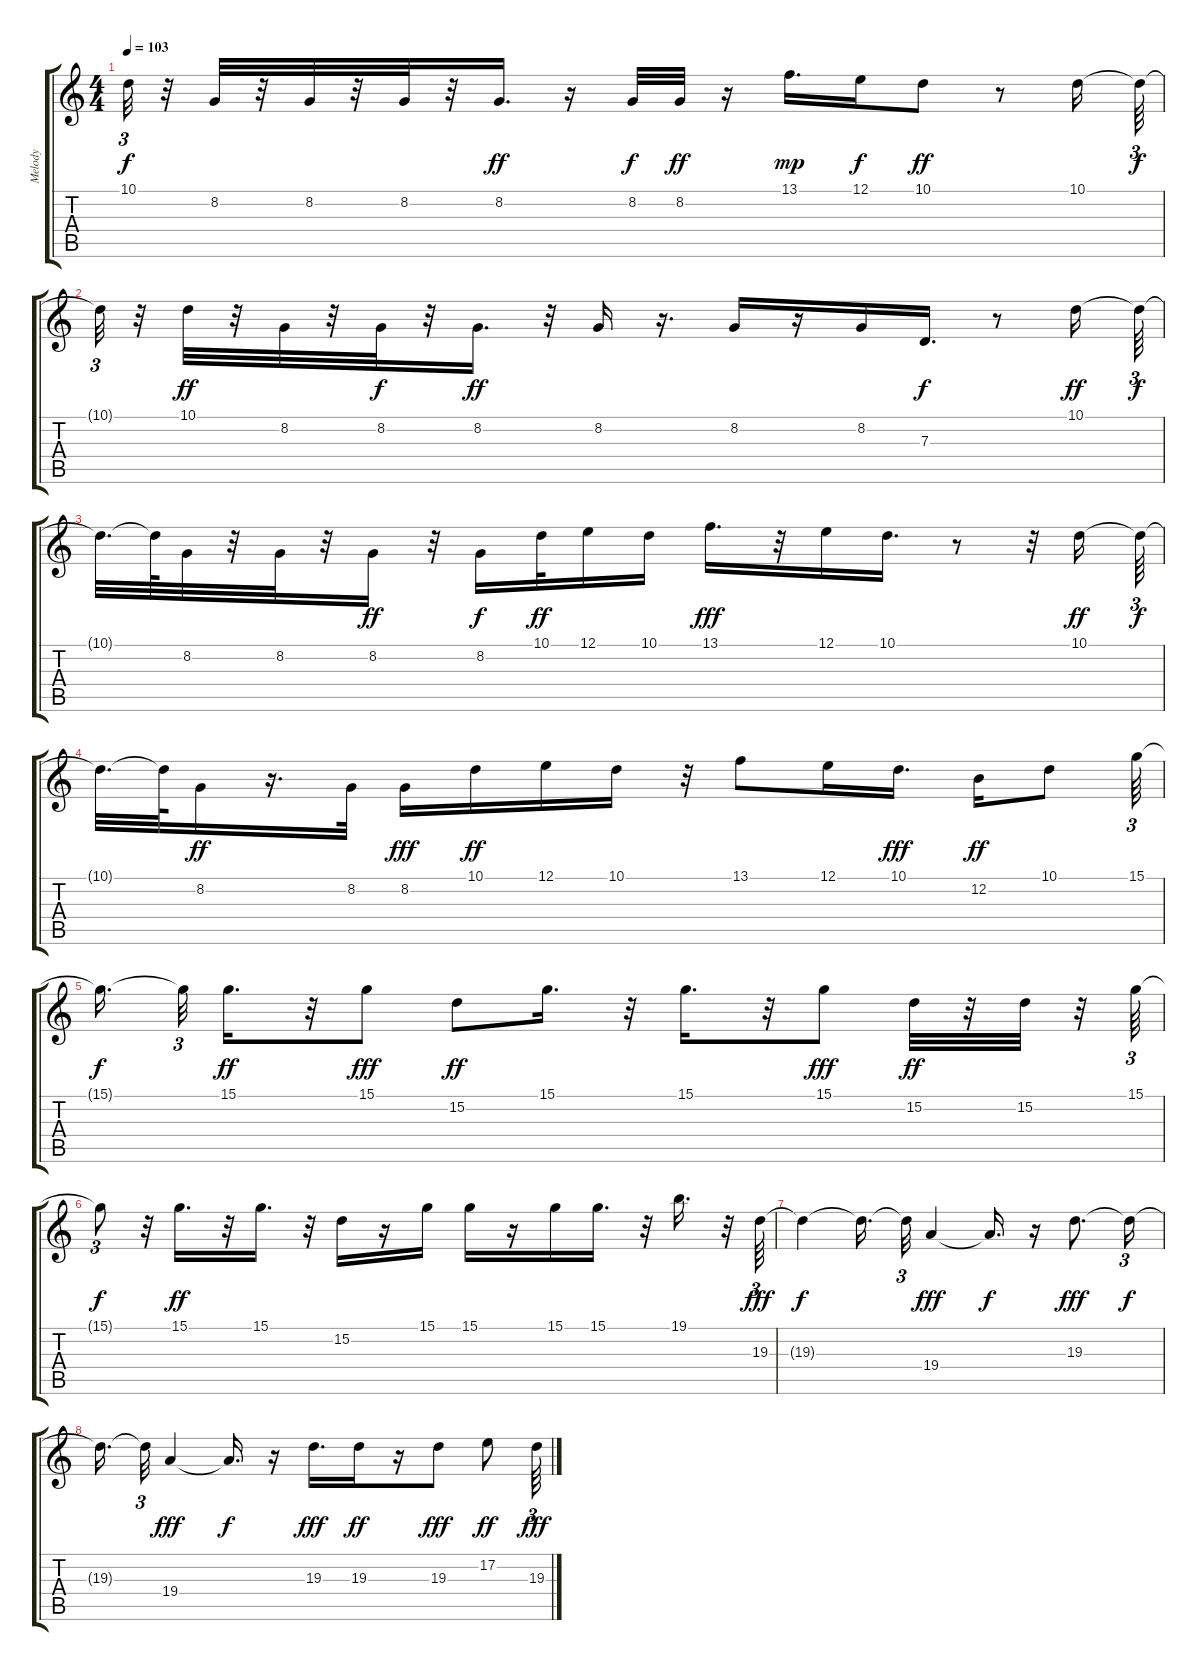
\track ("Melody" "Melody") {instrument lead6voice}
\staff {score tabs}
\tuning (E4 B3 G3 D3 A2 E2) {hide}
\ts (4 4)
\tempo 103
\clef g2
\ks c
10.1{t}.32{tu (3 2) dy f} r.32 8.2.32 r.32 8.2.32 r.32 8.2.32 r.32 8.2.16{d dy ff} r.16 8.2.32{dy f} 8.2.32{dy ff} r.16 13.1.16{d dy mp} 12.1.16{dy f} 10.1.8{dy ff} r.8 10.1.16 10.1{t}.64{tu (3 2) dy f} |
10.1{t}.32{tu (3 2)} r.32 10.1.32{dy ff} r.32 8.2.32 r.32 8.2.32{dy f} r.32 8.2.16{d dy ff} r.32 8.2.16 r.16{d} 8.2.16 r.16 8.2.16 7.3.16{d dy f} r.8 10.1.16{dy ff} 10.1{t}.64{tu (3 2) dy f} |
10.1{t}.32{d} 10.1{t}.64 8.2.32 r.32 8.2.32 r.32 8.2.16{dy ff} r.32 8.2.16{dy f} 10.1.32{dy ff} 12.1.16 10.1.16 13.1.16{d dy fff} r.32 12.1.16 10.1.16{d} r.8 r.32 10.1.16{dy ff} 10.1{t}.64{tu (3 2) dy f} |
10.1{t}.32{d} 10.1{t}.64 8.2.16{dy ff} r.16{d} 8.2.32 8.2.16{dy fff} 10.1.16{dy ff} 12.1.16 10.1.16 r.32 13.1.8 12.1.16 10.1.16{d dy fff} 12.2.16{dy ff} 10.1.8 15.1.64{tu (3 2)} |
15.1{t}.16{d dy f beam splitsecondary} 15.1{t}.32{tu (3 2)} 15.1.16{d dy ff} r.32 15.1.8{dy fff} 15.2.8{dy ff} 15.1.16{d} r.32 15.1.16{d} r.32 15.1.8{dy fff} 15.2.32{dy ff} r.32 15.2.32 r.32 15.1.64{tu (3 2)} |
15.1{t}.8{tu (3 2) dy f} r.32 15.1.16{d dy ff} r.32 15.1.16{d} r.32 15.2.16 r.16 15.1.16 15.1.16 r.16 15.1.16 15.1.16{d} r.32 19.1.16{d} r.32 19.3.64{tu (3 2) dy fff} |
19.3{t}.4{dy f} 19.3{t}.16{d} 19.3{t}.32{tu (3 2)} 19.4.4{dy fff} 19.4{t}.16{d dy f} r.16 19.3.8{d dy fff} 19.3{t}.16{tu (3 2) dy f} |
19.3{t}.16{d} 19.3{t}.32{tu (3 2)} 19.4.4{dy fff} 19.4{t}.16{d dy f} r.16 19.3.16{d dy fff} 19.3.16{dy ff} r.16 19.3.8{dy fff} 17.2.8{dy ff} 19.3.64{tu (3 2) dy fff}
